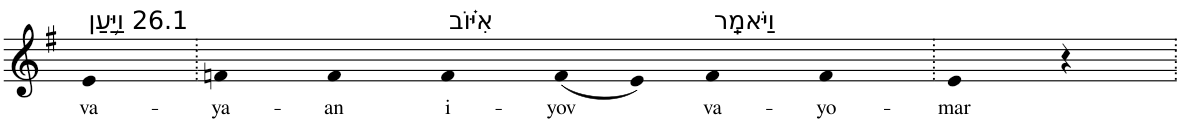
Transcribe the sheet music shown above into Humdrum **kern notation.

**kern	**text
*part1	*part1
*staff1	*staff1
*I"Piano	*
*I'Pno	*
*clefG2	*
*k[f#]	*
*G:	*
=1	=1
!LO:TX:a:t=26.1 וַיַּ֥עַן	!
!	!LO:LY:b
4e	va-
=2.	=2.
!	!LO:LY:b
4fn	-ya-
!	!LO:LY:b
4f	-an
!LO:TX:a:t=אִיּ֗וֹב	!
!	!LO:LY:b
4f	i-
!	!LO:LY:b
(8f	-yov
8e)	.
!LO:TX:a:t=וַיֹּאמַֽר	!
!	!LO:LY:b
4f	va-
!	!LO:LY:b
4f	-yo-
=3.	=3.
!	!LO:LY:b
4e	-mar
4r	.
=.	=.
*-	*-
